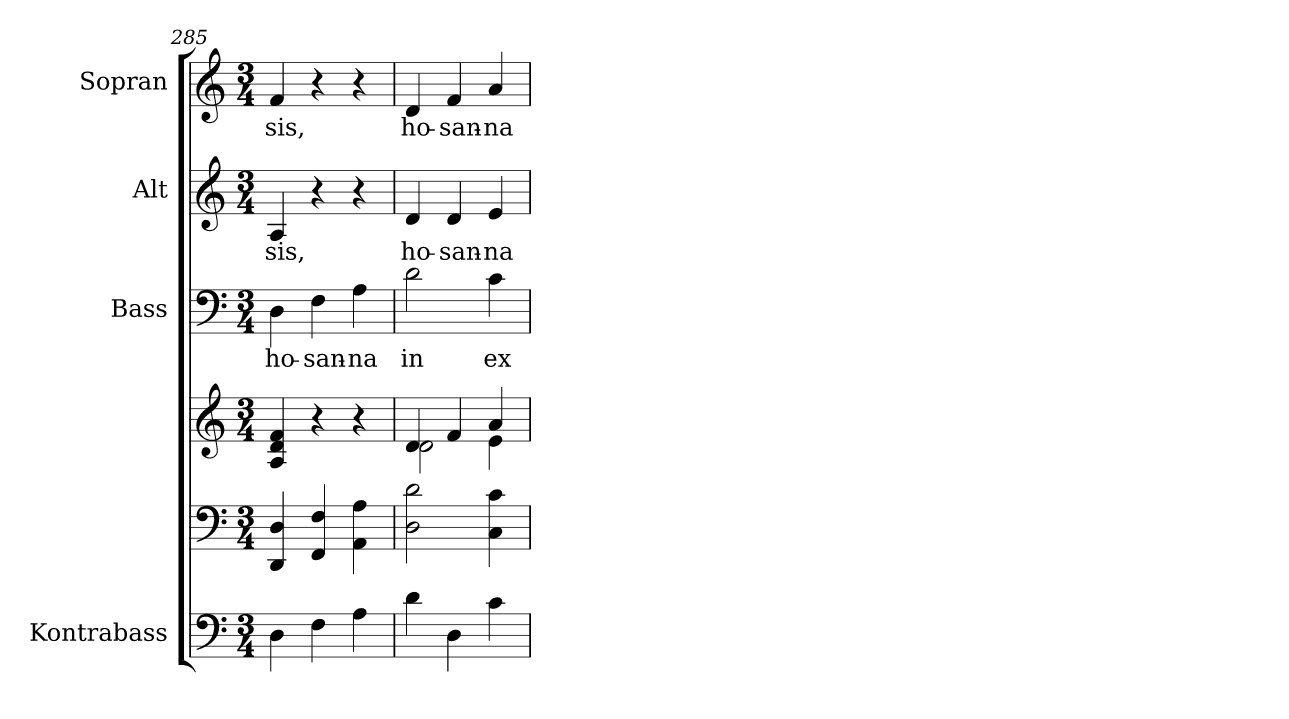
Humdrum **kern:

**kern	**kern	**kern	**kern	**text	**kern	**text	**kern	**text
*part5	*part4	*part4	*part3	*part3	*part2	*part2	*part1	*part1
*staff6	*staff5	*staff4	*staff3	*staff3	*staff2	*staff2	*staff1	*staff1
*I"Kontrabass	*	*	*I"Bass	*	*I"Alt	*	*I"Sopran	*
*I'Kb.	*	*	*I'B.	*	*I'A.	*	*I'S.	*
*clefF4	*clefF4	*clefG2	*clefF4	*	*clefG2	*	*clefG2	*
*ITrd7c12	*	*	*	*	*	*	*	*
*k[]	*k[]	*k[]	*k[]	*	*k[]	*	*k[]	*
*C:	*C:	*C:	*C:	*	*C:	*	*C:	*
*M3/4	*M3/4	*M3/4	*M3/4	*	*M3/4	*	*M3/4	*
=285	=285	=285	=285	=285	=285	=285	=285	=285
!	!	!	!	!LO:LY:b	!	!LO:LY:b	!	!LO:LY:b
4DD\	4DD/ 4D/	4A/ 4d/ 4f/	4D\	ho-	4A/	-sis,	4f/	-sis,
!	!	!	!	!LO:LY:b	!	!	!	!
4FF\	4FF/ 4F/	4r	4F\	-san-	4r	.	4r	.
!	!	!	!	!LO:LY:b	!	!	!	!
4AA\	4AA\ 4A\	4r	4A\	-na	4r	.	4r	.
=286	=286	=286	=286	=286	=286	=286	=286	=286
*	*	*^	*	*	*	*	*	*
!	!	!	!	!	!LO:LY:b	!	!LO:LY:b	!	!LO:LY:b
4D\	2D\ 2d\	4d/	2d\	2d\	in	4d/	ho-	4d/	ho-
!	!	!	!	!	!	!	!LO:LY:b	!	!LO:LY:b
4DD\	.	4f/	.	.	.	4d/	-san-	4f/	-san-
!	!	!	!	!	!LO:LY:b	!	!LO:LY:b	!	!LO:LY:b
4C\	4C\ 4c\	4a/	4e\	4c\	ex-	4e/	-na	4a/	-na
*	*	*v	*v	*	*	*	*	*	*
=	=	=	=	=	=	=	=	=
*-	*-	*-	*-	*-	*-	*-	*-	*-
